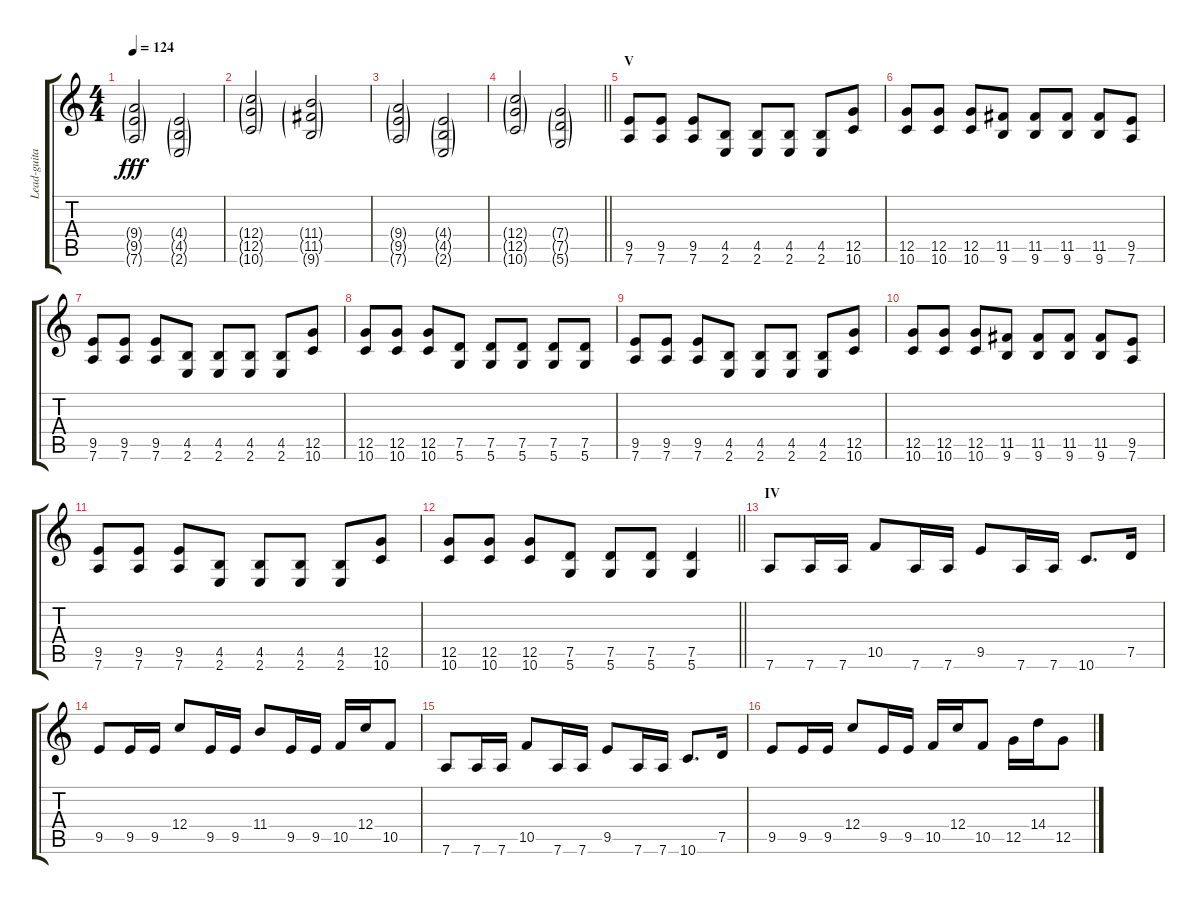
\track ("Lead-guitar " "Lead-guita") {instrument distortionguitar}
\staff {score tabs}
\tuning (D4 A3 F3 C3 G2 D2) {hide}
\ts (4 4)
\tempo 124
\clef g2
\ks c
(9.4{g} 9.5{g} 7.6{g}).2{dy fff} (4.4{g} 4.5{g} 2.6{g}).2 |
(12.4{g} 12.5{g} 10.6{g}).2 (11.4{g} 11.5{g} 9.6{g}).2 |
(9.4{g} 9.5{g} 7.6{g}).2 (4.4{g} 4.5{g} 2.6{g}).2 |
\barLineRight lightlight
(12.4{g} 12.5{g} 10.6{g}).2 (7.4{g} 7.5{g} 5.6{g}).2 |
\section ("" "V")
(9.5 7.6).8 (9.5 7.6).8 (9.5 7.6).8 (4.5 2.6).8 (4.5 2.6).8 (4.5 2.6).8 (4.5 2.6).8 (12.5 10.6).8 |
(12.5 10.6).8 (12.5 10.6).8 (12.5 10.6).8 (11.5 9.6).8 (11.5 9.6).8 (11.5 9.6).8 (11.5 9.6).8 (9.5 7.6).8 |
(9.5 7.6).8 (9.5 7.6).8 (9.5 7.6).8 (4.5 2.6).8 (4.5 2.6).8 (4.5 2.6).8 (4.5 2.6).8 (12.5 10.6).8 |
(12.5 10.6).8 (12.5 10.6).8 (12.5 10.6).8 (7.5 5.6).8 (7.5 5.6).8 (7.5 5.6).8 (7.5 5.6).8 (7.5 5.6).8 |
(9.5 7.6).8 (9.5 7.6).8 (9.5 7.6).8 (4.5 2.6).8 (4.5 2.6).8 (4.5 2.6).8 (4.5 2.6).8 (12.5 10.6).8 |
(12.5 10.6).8 (12.5 10.6).8 (12.5 10.6).8 (11.5 9.6).8 (11.5 9.6).8 (11.5 9.6).8 (11.5 9.6).8 (9.5 7.6).8 |
(9.5 7.6).8 (9.5 7.6).8 (9.5 7.6).8 (4.5 2.6).8 (4.5 2.6).8 (4.5 2.6).8 (4.5 2.6).8 (12.5 10.6).8 |
\barLineRight lightlight
(12.5 10.6).8 (12.5 10.6).8 (12.5 10.6).8 (7.5 5.6).8 (7.5 5.6).8 (7.5 5.6).8 (7.5 5.6).4 |
\section ("" "IV")
7.6.8 7.6.16 7.6.16 10.5.8 7.6.16 7.6.16 9.5.8 7.6.16 7.6.16 10.6.8{d} 7.5.16 |
9.5.8 9.5.16 9.5.16 12.4.8 9.5.16 9.5.16 11.4.8 9.5.16 9.5.16 10.5.16 12.4.16 10.5.8 |
7.6.8 7.6.16 7.6.16 10.5.8 7.6.16 7.6.16 9.5.8 7.6.16 7.6.16 10.6.8{d} 7.5.16 |
9.5.8 9.5.16 9.5.16 12.4.8 9.5.16 9.5.16 10.5.16 12.4.16 10.5.8 12.5.16 14.4.16 12.5.8
